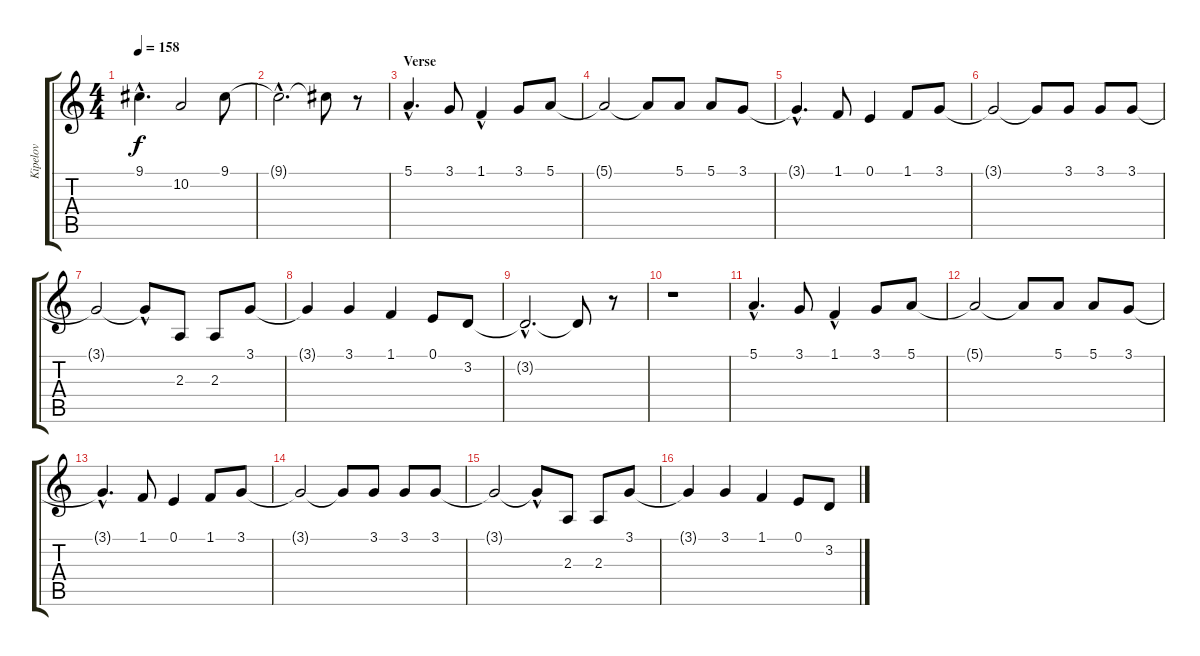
\track ("Kipelov" "Kipelov") {instrument tenorsax}
\staff {score tabs}
\tuning (E4 B3 G3 D3 A2 E2) {hide}
\ts (4 4)
\tempo 158
\clef g2
\ks c
9.1{hac t}.4{d dy f} 10.2.2 9.1.8 |
9.1{hac t}.2{d} 9.1{t}.8 r.8 |
\section ("" "Verse")
5.1{hac}.4{d} 3.1.8 1.1{hac}.4 3.1.8 5.1.8 |
5.1{t}.2 5.1{t}.8 5.1.8 5.1.8 3.1.8 |
3.1{hac t}.4{d} 1.1.8 0.1.4 1.1.8 3.1.8 |
3.1{t}.2 3.1{t}.8 3.1.8 3.1.8 3.1.8 |
3.1{t}.2 3.1{hac t}.8 2.3.8 2.3.8 3.1.8 |
3.1{t}.4 3.1.4 1.1.4 0.1.8 3.2.8 |
3.2{hac t}.2{d} 3.2{t}.8 r.8 |
r.1 |
5.1{hac}.4{d} 3.1.8 1.1{hac}.4 3.1.8 5.1.8 |
5.1{t}.2 5.1{t}.8 5.1.8 5.1.8 3.1.8 |
3.1{hac t}.4{d} 1.1.8 0.1.4 1.1.8 3.1.8 |
3.1{t}.2 3.1{t}.8 3.1.8 3.1.8 3.1.8 |
3.1{t}.2 3.1{hac t}.8 2.3.8 2.3.8 3.1.8 |
3.1{t}.4 3.1.4 1.1.4 0.1.8 3.2.8
